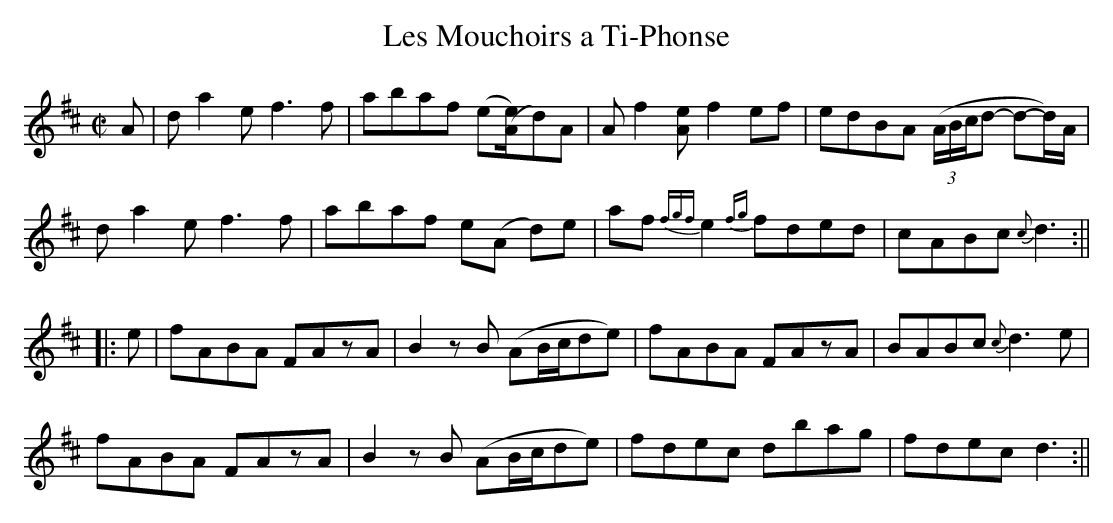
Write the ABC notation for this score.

X:1
T:Mouchoirs a Ti-Phonse, Les
M:C|
L:1/8
K:D
A|da2e f3f|abaf (e[e)(A/]d)A|Af2[Ae] f2ef|edBA ((3A/B/c/d- d-d/)A/|
da2e f3f|abaf e(A d)e|af{fgf}e2 {fg}fded|cABc{c}d3:||
|:e|fABA FAzA|B2zB (AB/c/de)|fABA FAzA|BABc {c}d3e|
fABA FAzA|B2zB (AB/c/de)|fdec dbag|fdec d3:||
